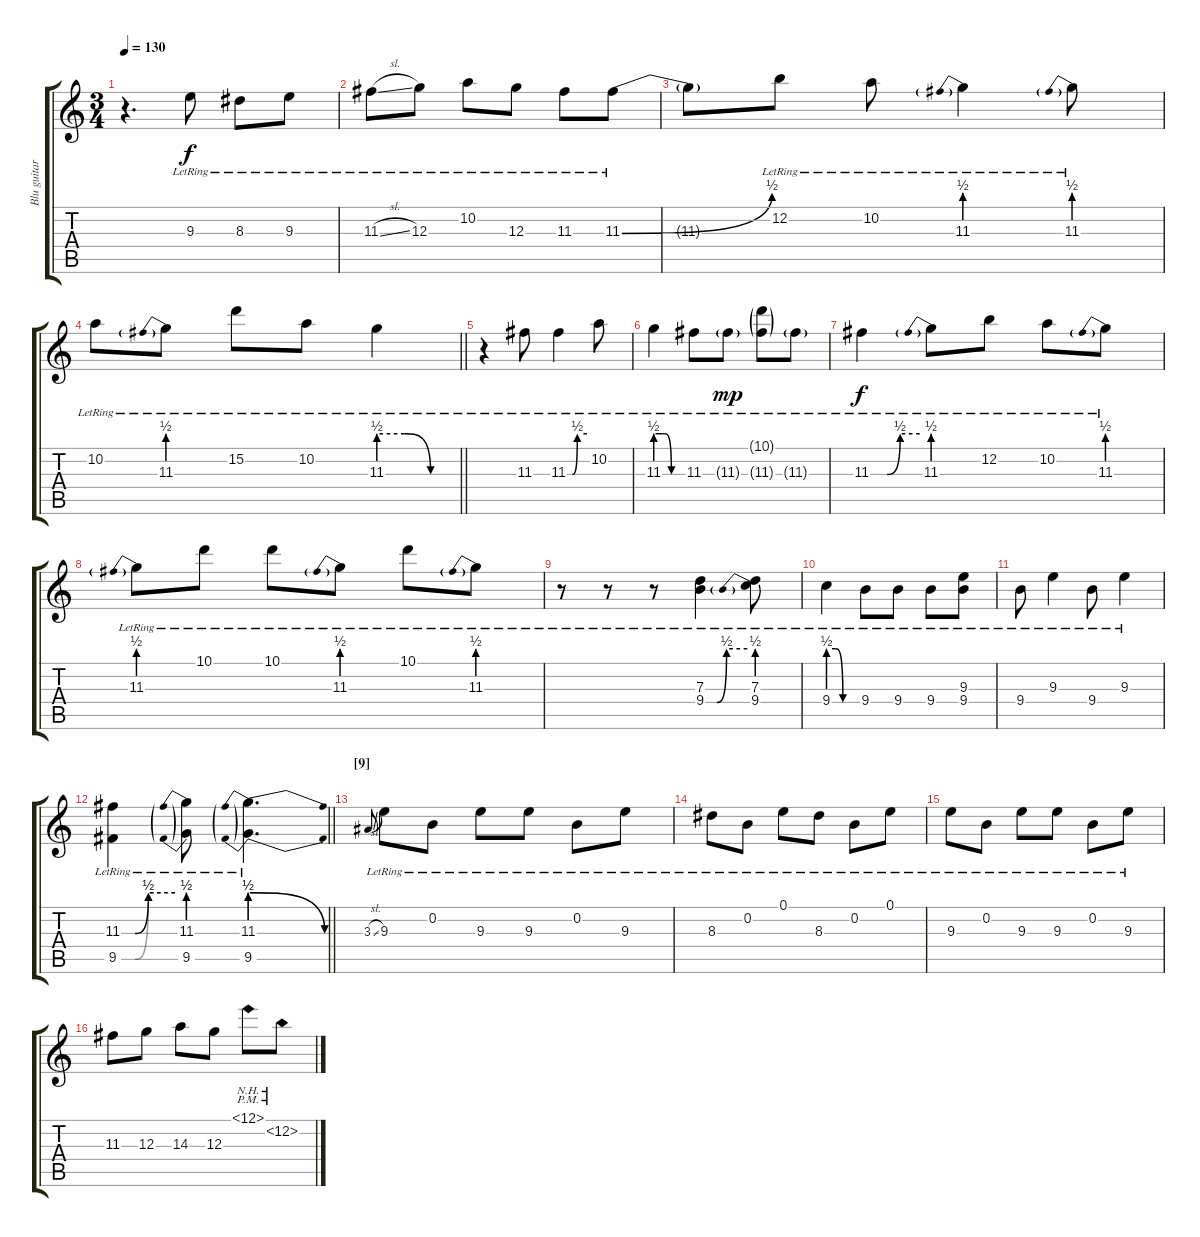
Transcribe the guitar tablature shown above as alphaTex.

\track ("Blu guitar" "Blu guitar") {instrument overdrivenguitar}
\staff {score tabs}
\tuning (E4 B3 G3 D3 A2 E2) {hide}
\ts (3 4)
\tempo 130
\clef g2
\ks c
r.4{d dy f} 9.3{lr}.8 8.3{lr}.8 9.3{lr}.8 |
11.3{sl lr}.8 12.3{lr}.8 10.2{lr}.8 12.3{lr}.8 11.3{lr}.8 11.3{be (bend 0 0 60 2) lr}.8 |
11.3{t}.8 12.2{lr}.8 10.2{lr}.8 11.3{be (prebend 0 2 60 2) lr}.4 11.3{be (prebend 0 2 60 2) lr}.8 |
\barLineRight lightlight
10.2{lr}.8 11.3{be (prebend 0 2 60 2) lr}.8 15.2{lr}.8 10.2{lr}.8 11.3{be (custom 0 2 20 2 40 0 60 0) lr}.4 |
\section ("" "")
r.4 11.3{lr}.8 11.3{be (custom 0 0 15 0 30 2 60 2) lr}.4 10.2{lr}.8 |
11.3{be (custom 0 2 15 2 20 2 35 0 60 0) lr}.4 11.3{lr}.8 11.3{g lr}.8{dy mp} (10.1{g lr} 11.3{g lr}).8 11.3{g lr}.8 |
11.3{be (custom 0 0 20 0 36 2 60 2) lr}.4{dy f} 11.3{be (prebend 0 2 60 2) lr}.8 12.2{lr}.8 10.2{lr}.8 11.3{be (prebend 0 2 60 2) lr}.8 |
11.3{be (prebend 0 2 60 2) lr}.8 10.1{lr}.8 10.1{lr}.8 11.3{be (prebend 0 2 60 2) lr}.8 10.1{lr}.8 11.3{be (prebend 0 2 60 2) lr}.8 |
r.8 r.8 r.8 (7.3{lr} 9.4{be (custom 0 0 16 0 30 2 60 2) lr}).4 (7.3{lr} 9.4{be (prebend 0 2 60 2) lr}).8 |
9.4{be (custom 0 2 15 2 30 0 60 0) lr}.4 9.4{lr}.8 9.4{lr}.8 9.4{lr}.8 (9.3{lr} 9.4{lr}).8 |
9.4{lr}.8 9.3{lr}.4 9.4{lr}.8 9.3{lr}.4 |
\barLineRight lightlight
(11.3{be (custom 0 0 15 0 30 2 60 2) lr} 9.5{be (custom 0 0 15 0 30 2 60 2) lr}).4 (11.3{be (prebend 0 2 60 2) lr} 9.5{be (prebend 0 2 60 2) lr}).8 (11.3{be (prebendrelease 0 2 60 0) lr} 9.5{be (prebendrelease 0 2 60 0) lr}).4{d} |
\section ("" "[9]")
3.3{sl}.8{gr onbeat} 9.3{lr}.8{volume 14} 0.2{lr}.8 9.3{lr}.8 9.3{lr}.8 0.2{lr}.8 9.3{lr}.8 |
8.3{lr}.8 0.2{lr}.8 0.1{lr}.8 8.3{lr}.8 0.2{lr}.8 0.1{lr}.8 |
9.3{lr}.8 0.2{lr}.8 9.3{lr}.8 9.3{lr}.8 0.2{lr}.8 9.3{lr}.8 |
11.3.8 12.3.8 14.3.8 12.3.8 12.1{nh pm}.8 12.2{nh pm}.8
